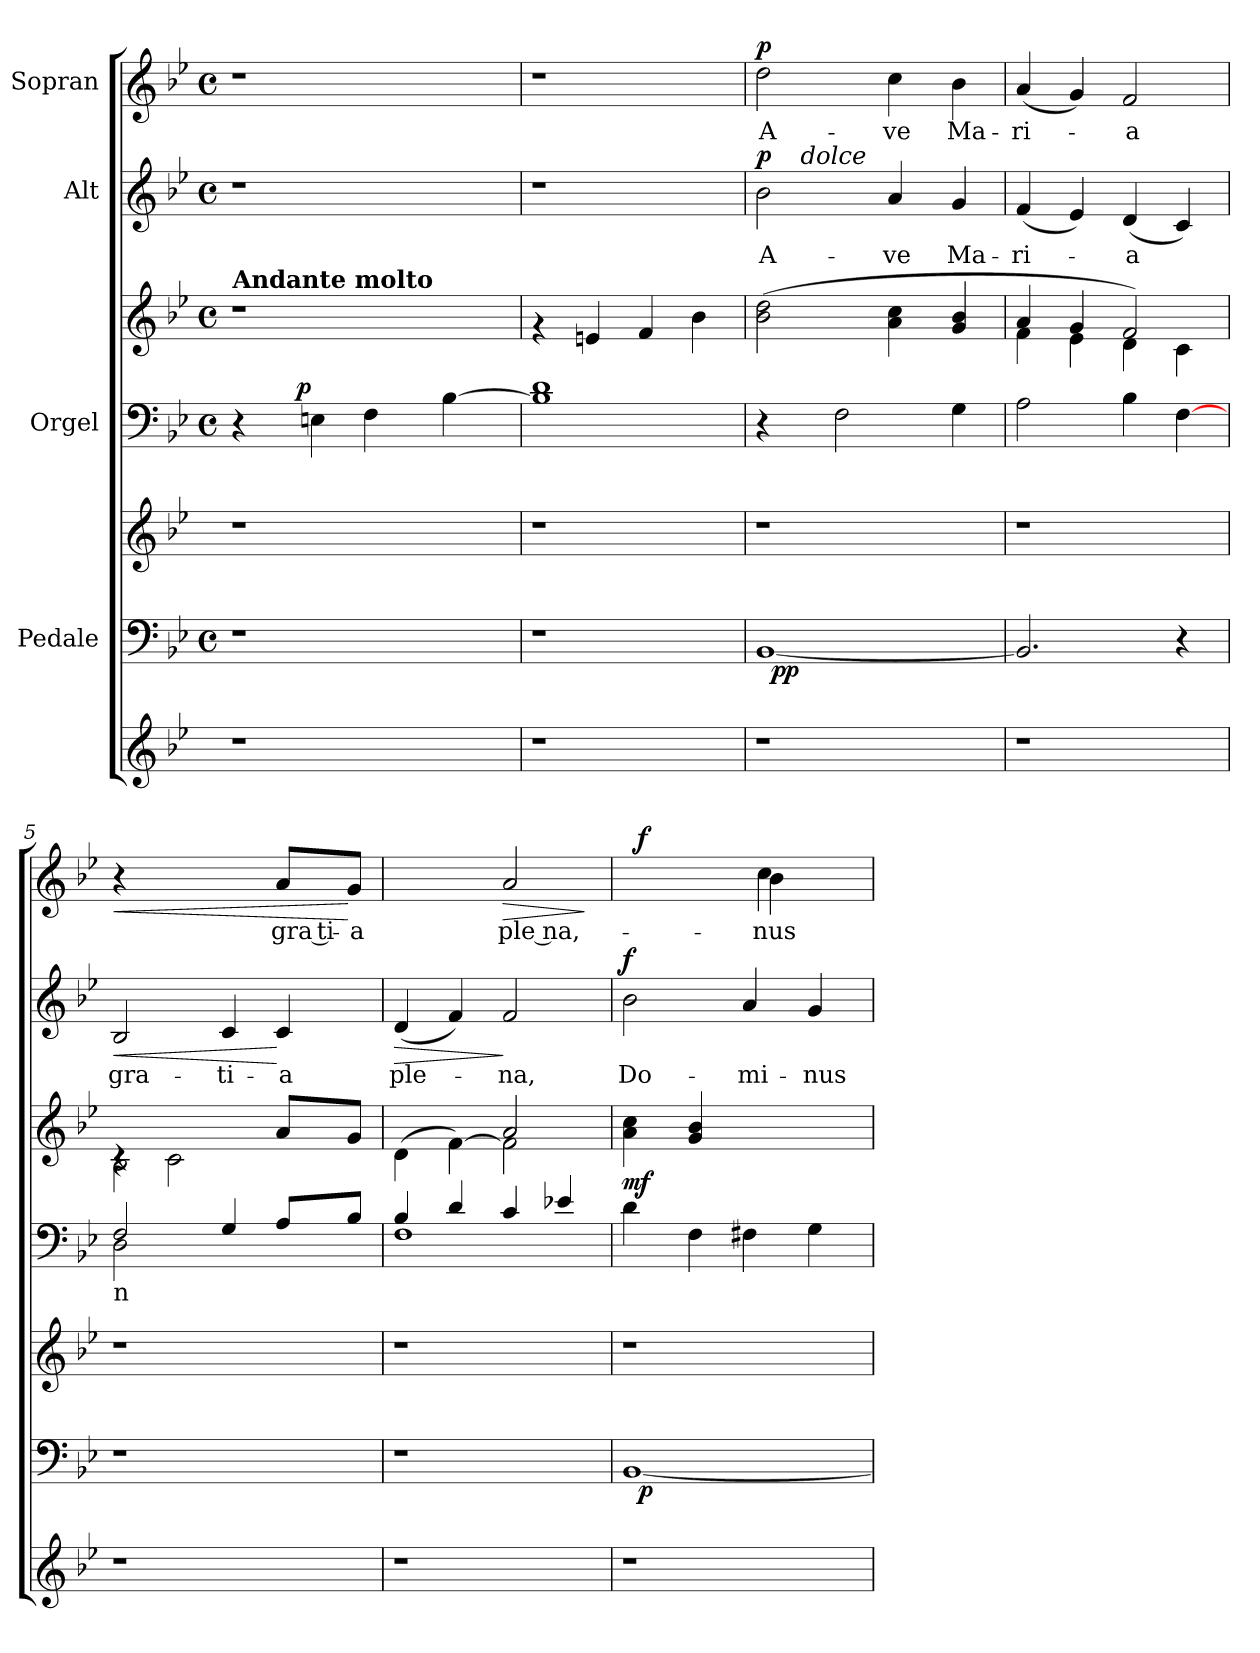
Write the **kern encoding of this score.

**kern	**kern	**dynam	**kern	**kern	**kern	**dynam	**kern	**text	**dynam	**kern	**text	**dynam
*part6	*part5	*part5	*part4	*part3	*part3	*part3	*part2	*part2	*part2	*part1	*part1	*part1
*staff7	*staff6	*staff6	*staff5	*staff4	*staff3	*staff3/4	*staff2	*staff2	*staff2	*staff1	*staff1	*staff1
*	*I"Pedale	*	*	*I"Orgel	*	*	*I"Alt	*	*	*I"Sopran	*	*
*clefG2	*clefF4	*	*clefG2	*clefF4	*clefG2	*	*clefG2	*	*	*clefG2	*	*
*k[b-e-]	*k[b-e-]	*	*k[b-e-]	*k[b-e-]	*k[b-e-]	*	*k[b-e-]	*	*	*k[b-e-]	*	*
*B-:	*B-:	*	*B-:	*B-:	*B-:	*	*B-:	*	*	*B-:	*	*
*	*M4/4	*	*	*M4/4	*M4/4	*	*M4/4	*	*	*M4/4	*	*
*	*met(c)	*	*	*met(c)	*met(c)	*	*met(c)	*	*	*met(c)	*	*
*MM80	*MM80	*	*MM80	*MM80	*MM80	*	*MM80	*	*	*MM80	*	*
=1	=1	=1	=1	=1	=1	=1	=1	=1	=1	=1	=1	=1
*	*	*	*	*^	*	*	*	*	*	*	*	*
!	!	!	!	!	!	!	!	!	!	!	!LO:TX:a:B:t=Andante molto	!	!
!	!	!	!	!	!	!LO:TX:a:B:t=Andante molto	!	!	!	!	!	!	!
*	*	*	*	*	*	*	*	*	*	*	*^	*	*
1r	1r	.	1r	4r	8..ryy	1r	.	1r	.	.	1r	16.ryy	.	.
*	*	*	*	*	*	*	*	*	*	*	*MM80	*	*	*
.	.	.	.	.	.	.	.	.	.	.	.	2ryy	.	.
!	!	!	!	!	!	!	!LO:DY:a=2	!	!	!	!	!	!	!
.	.	.	.	.	2ryy	.	p	.	.	.	.	.	.	.
.	.	.	.	(>4En\	.	.	.	.	.	.	.	.	.	.
.	.	.	.	4F\	.	.	.	.	.	.	.	.	.	.
.	.	.	.	.	.	.	.	.	.	.	.	4ryy	.	.
.	.	.	.	.	4ryy	.	.	.	.	.	.	.	.	.
.	.	.	.	[<4B-\	.	.	.	.	.	.	.	.	.	.
.	.	.	.	.	.	.	.	.	.	.	.	8ryy	.	.
.	.	.	.	.	32ryy	.	.	.	.	.	.	32ryy	.	.
*	*	*	*	*v	*v	*	*	*	*	*	*v	*v	*	*
=2	=2	=2	=2	=2	=2	=2	=2	=2	=2	=2	=2	=2
1r	1r	.	1r	1B-] 1d	4rg	.	1r	.	.	1r	.	.
.	.	.	.	.	4en/	.	.	.	.	.	.	.
.	.	.	.	.	4f/	.	.	.	.	.	.	.
.	.	.	.	.	4b-\)	.	.	.	.	.	.	.
=3	=3	=3	=3	=3	=3	=3	=3	=3	=3	=3	=3	=3
!	!	!	!	!	!	!	!	!LO:LY:b	!LO:DY:a	!	!LO:LY:b	!LO:DY:a
*	*^	*	*	*	*	*	*^	*	*	*	*	*
1r	[<1BB-	32ryy	.	1r	4r	(>2b-\ 2dd\	.	2b-\	8ryy	A-	p	2dd\	A-	p
!	!	!	!LO:DY:b	!	!	!	!	!	!	!	!	!	!	!
.	.	2ryy	pp	.	.	.	.	.	.	.	.	.	.	.
!	!	!	!	!	!	!	!	!	!LO:TX:a:i:t=dolce	!	!	!	!	!
.	.	.	.	.	.	.	.	.	2..ryy	.	.	.	.	.
.	.	.	.	.	2F\	.	.	.	.	.	.	.	.	.
!	!	!	!	!	!	!	!	!	!	!LO:LY:b	!	!	!LO:LY:b	!
.	.	.	.	.	.	4a\ 4cc\	.	4a/	.	-ve	.	4cc\	-ve	.
.	.	4...ryy	.	.	.	.	.	.	.	.	.	.	.	.
!	!	!	!	!	!	!	!	!	!	!LO:LY:b	!	!	!LO:LY:b	!
.	.	.	.	.	4G\	4g/ 4b-/	.	4g/	.	Ma-	.	4b-\	Ma-	.
=4	=4	=4	=4	=4	=4	=4	=4	=4	=4	=4	=4	=4	=4	=4
*	*	*	*	*	*	*^	*	*	*	*	*	*	*	*
!	!	!	!	!	!	!	!	!	!	!	!LO:LY:b	!	!	!LO:LY:b	!
*	*v	*v	*	*	*	*	*	*	*v	*v	*	*	*	*	*
1r	2.BB-/]	.	1r	2A\	4a/	4f\	.	(<4f/	-ri-	.	(<4a/	-ri-	.
.	.	.	.	.	4g/	4e-\	.	4e-/)	.	.	4g/)	.	.
!	!	!	!	!	!	!	!	!	!LO:LY:b	!	!	!LO:LY:b	!
.	.	.	.	4B-\	2f/)	4d\	.	(<4d/	-a	.	2f/	-a	.
.	4r	.	.	[>4F\	.	4c\	.	4c/)	.	.	.	.	.
=5	=5	=5	=5	=5	=5	=5	=5	=5	=5	=5	=5	=5	=5
*	*	*	*	*^	*	*	*	*	*	*	*	*	*
!	!	!	!	!LO:TX:b:t=n	!	!	!	!	!	!	!	!	!	!
!	!	!	!	!	!	!	!	!	!	!LO:LY:b	!LO:HP:b	!	!	!LO:HP:b
1r	1r	.	1r	2D\	2F/	2B-\	4rc	.	2B-/	gra-	<	4r	.	<
.	.	.	.	.	.	.	2c\	.	.	.	.	2ryy	.	.
!	!	!	!	!	!	!	!	!	!	!LO:LY:b	!	!	!	!
.	.	.	.	2ryy	4G/	2ryy	.	.	4c/	-ti-	.	.	.	.
!	!	!	!	!	!	!	!	!	!	!LO:LY:b	!	!	!LO:LY:b:rj	!
.	.	.	.	.	8A/L	.	8a/L	.	4c/	-a	[	8a/L	gra ti-	.
!	!	!	!	!	!	!	!	!	!	!	!	!	!LO:LY:b	!
.	.	.	.	.	8B-/J	.	8g/J	.	.	.	.	8g/J	-a	[
=6	=6	=6	=6	=6	=6	=6	=6	=6	=6	=6	=6	=6	=6	=6
!	!	!	!	!	!	!	!	!	!	!LO:LY:b	!LO:HP:b	!	!	!
1r	1r	.	1r	4B-/	1F	2ryy	(>4d\	.	(<4d/	ple-	>	2ryy	.	.
.	.	.	.	4d/	.	.	[<4f\)	.	4f/)	.	.	.	.	.
!	!	!	!	!	!	!	!	!	!	!LO:LY:b	!	!	!LO:LY:b:rj	!LO:HP:b
.	.	.	.	4c/	.	2a/	2f\]	.	2f/	-na,	]	2a/	ple na,-	>
.	.	.	.	4e-X/	.	.	.	.	.	.	.	.	.	.
*	*	*	*	*v	*v	*	*	*	*	*	*	*	*	*
*	*	*	*	*	*v	*v	*	*	*	*	*	*	*
.	.	.	.	.	.	.	.	.	.	.	.	]
!!LO:LB:g=z
=7	=7	=7	=7	=7	=7	=7	=7	=7	=7	=7	=7	=7
!	!	!	!	!	!	!LO:DY:a=2	!	!LO:LY:b	!LO:DY:a	!	!	!
*	*^	*	*	*	*	*	*	*	*	*^	*	*
1r	[<1BB-	32ryy	.	1r	4d\	4a\ 4cc\	mf	2b-\	Do-	f	32ryy	32ryy	.	.
!	!	!	!LO:DY:b	!	!	!	!	!	!	!	!	!	!	!LO:DY:a
.	.	2ryy	p	.	.	.	.	.	.	.	2ryy	2ryy	.	f
.	.	.	.	.	4F\	4g/ 4b-/	.	.	.	.	.	.	.	.
!	!	!	!	!	!	!	!	!	!LO:LY:b	!	!	!	!	!
.	.	.	.	.	4F#X\	2ryy	.	4a/	-mi-	.	.	.	.	.
!	!	!	!	!	!	!	!	!	!	!	!	!	!LO:LY:b:rj	!
!	!	!	!	!	!	!	!	!	!	!	!	!	!LO:LY:b	!
.	.	4...ryy	.	.	.	.	.	.	.	.	4cc\	4b-\	-nus	.
!	!	!	!	!	!	!	!	!	!LO:LY:b	!	!	!	!	!
.	.	.	.	.	4G\	.	.	4g/	-nus	.	.	.	.	.
.	.	.	.	.	.	.	.	.	.	.	8..ryy	8..ryy	.	.
*	*v	*v	*	*	*	*	*	*	*	*	*v	*v	*	*
=	=	=	=	=	=	=	=	=	=	=	=	=
*-	*-	*-	*-	*-	*-	*-	*-	*-	*-	*-	*-	*-
